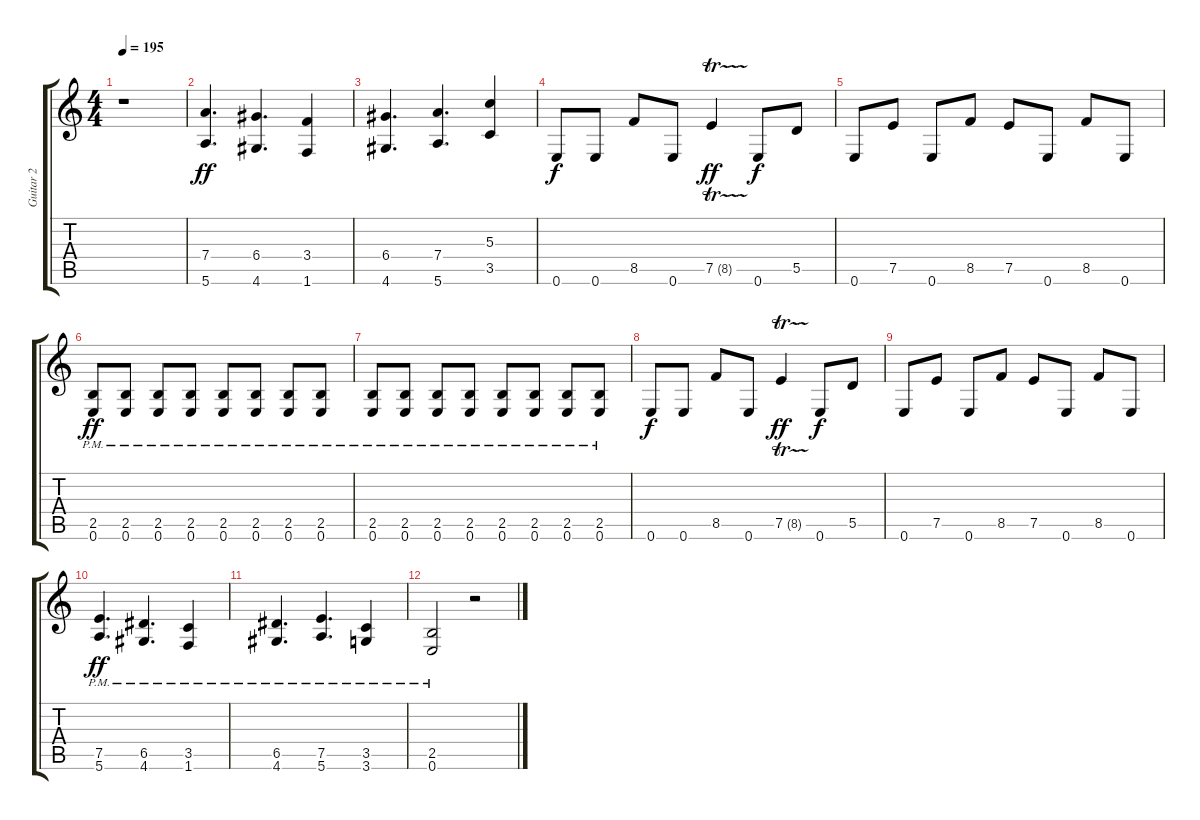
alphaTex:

\track ("Guitar 2" "Guitar 2") {instrument distortionguitar bank 255}
\staff {score tabs}
\tuning (E4 B3 G3 D3 A2 E2) {hide}
\ts (4 4)
\tempo 195
\clef g2
\ks c
r.1{dy f} |
(7.4 5.6).4{d dy ff} (6.4 4.6).4{d} (3.4 1.6).4 |
(6.4 4.6).4{d} (7.4 5.6).4{d} (5.3 3.5).4 |
0.6.8{dy f} 0.6.8 8.5.8 0.6.8 7.5{tr (8 16)}.4{dy ff} 0.6.8{dy f} 5.5.8 |
0.6.8 7.5.8 0.6.8 8.5.8 7.5.8 0.6.8 8.5.8 0.6.8 |
(2.5 0.6{pm}).8{dy ff} (2.5 0.6{pm}).8 (2.5 0.6{pm}).8 (2.5 0.6{pm}).8 (2.5 0.6{pm}).8 (2.5 0.6{pm}).8 (2.5 0.6{pm}).8 (2.5 0.6{pm}).8 |
(2.5 0.6{pm}).8 (2.5 0.6{pm}).8 (2.5 0.6{pm}).8 (2.5 0.6{pm}).8 (2.5 0.6{pm}).8 (2.5 0.6{pm}).8 (2.5 0.6{pm}).8 (2.5 0.6{pm}).8 |
0.6.8{dy f} 0.6.8 8.5.8 0.6.8 7.5{tr (8 16)}.4{dy ff} 0.6.8{dy f} 5.5.8 |
0.6.8 7.5.8 0.6.8 8.5.8 7.5.8 0.6.8 8.5.8 0.6.8 |
(7.5{pm} 5.6).4{d dy ff} (6.5{pm} 4.6).4{d} (3.5{pm} 1.6).4 |
(6.5{pm} 4.6{pm}).4{d} (7.5{pm} 5.6{pm}).4{d} (3.5{pm} 3.6{pm}).4 |
(2.5{pm} 0.6{pm}).2 r.2
